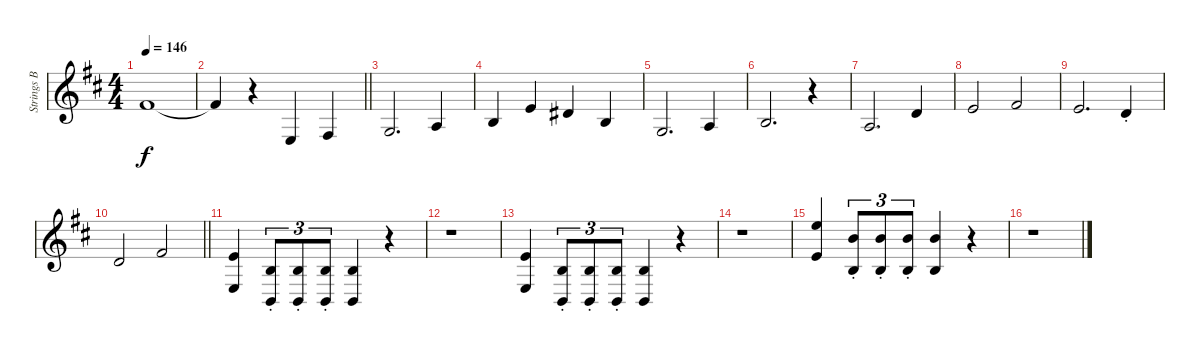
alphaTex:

\track ("Strings B" "Strings B") {instrument frenchhorn}
\staff {score}
\tuning (E4 B3 G3 D3 A2 E2) {hide}
\ts (4 4)
\tempo 146
\clef g2
\ks bminor
11.3.1{dy f} |
\barLineRight lightlight
11.3{t}.4 r.4 12.6.4 14.6.4 |
\section ("" "")
15.6.2{d} 12.5.4 |
14.5.4 14.4.4 13.4.4 14.5.4 |
15.6.2{d} 12.5.4 |
14.5.2{d} r.4 |
12.5.2{d} 12.4.4 |
14.4.2 11.3.2 |
14.4.2{d} 12.4{st}.4 |
\barLineRight lightlight
12.4.2 11.3.2 |
\section ("" "")
(9.3 7.5).4 (9.4{st} 7.6{st}).8{tu (3 2)} (9.4{st} 7.6{st}).8{tu (3 2)} (9.4{st} 7.6{st}).8{tu (3 2)} (9.4 7.6).4 r.4 |
r.1 |
(9.3 7.5).4 (9.4{st} 7.6{st}).8{tu (3 2)} (9.4{st} 7.6{st}).8{tu (3 2)} (9.4{st} 7.6{st}).8{tu (3 2)} (9.4 7.6).4 r.4 |
r.1 |
(12.1 9.3).4 (12.2{st} 9.4{st}).8{tu (3 2)} (12.2{st} 9.4{st}).8{tu (3 2)} (12.2{st} 9.4{st}).8{tu (3 2)} (12.2 9.4).4 r.4 |
r.1
